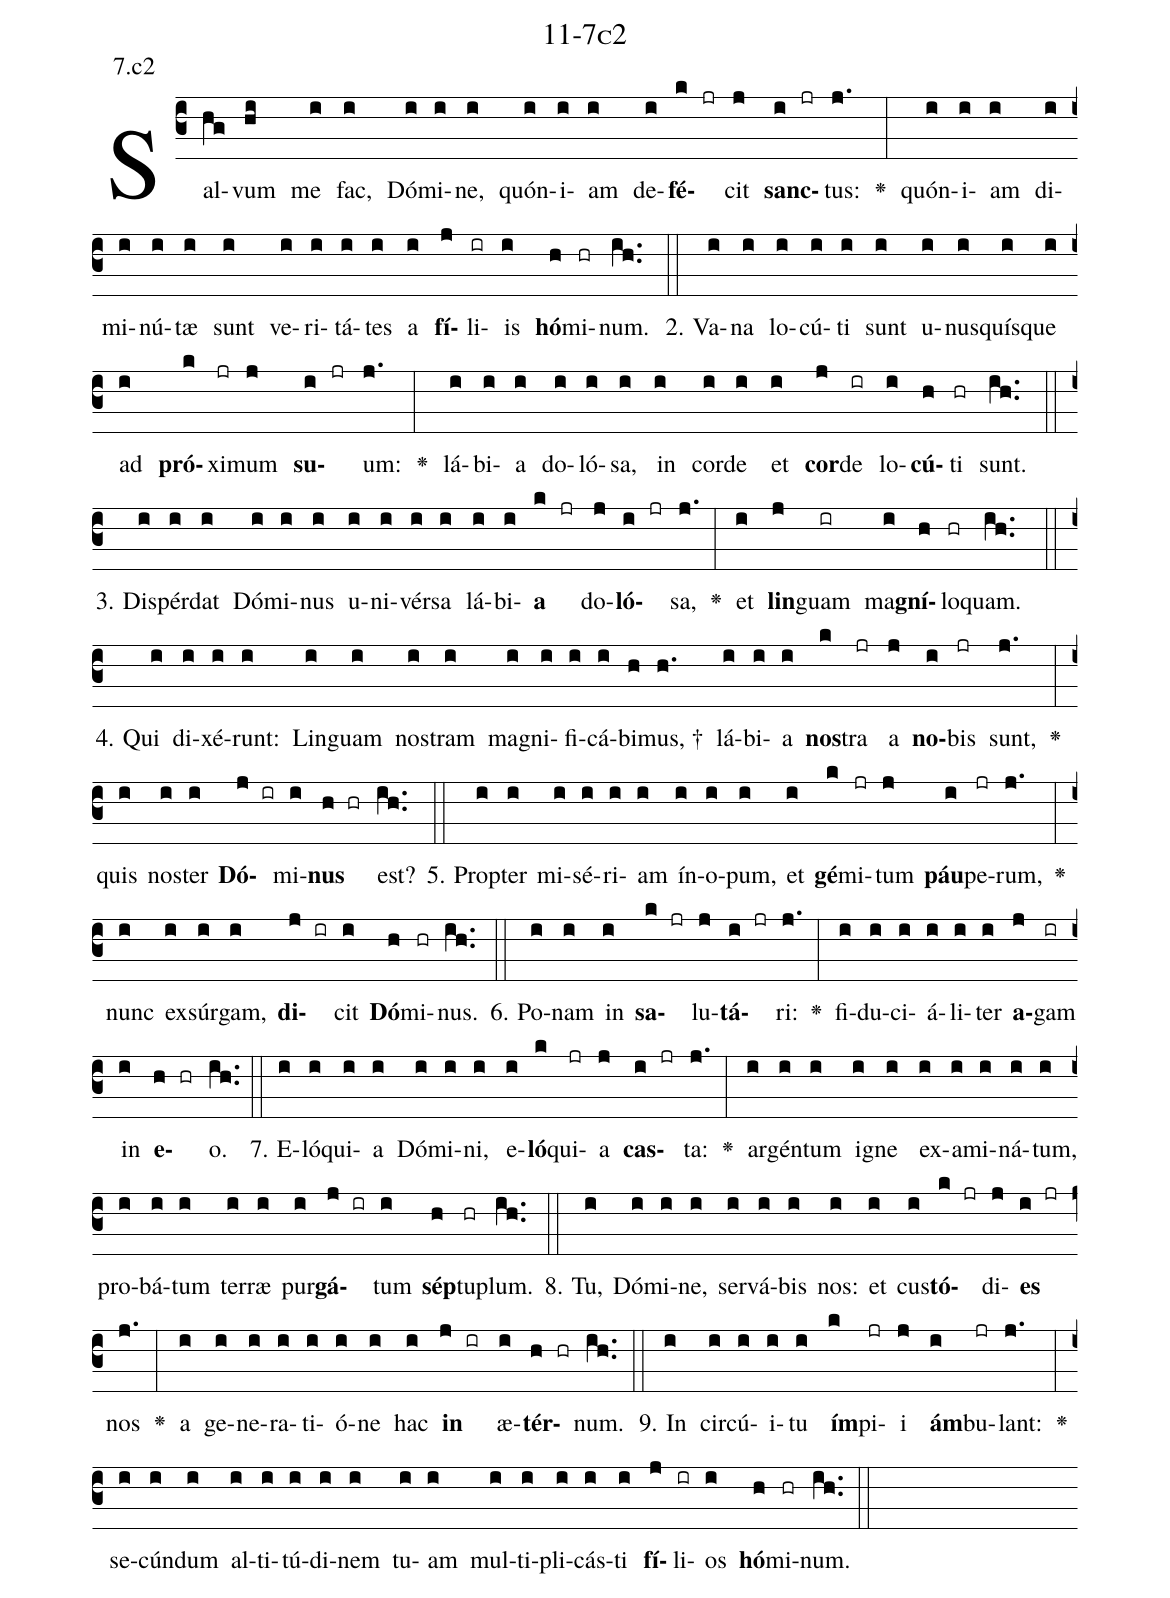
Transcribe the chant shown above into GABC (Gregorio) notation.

name: 11-7c2;
annotation: 7.c2;
%%
(c3)Sal(hg)vum(hi) me(i) fac,(i) Dó(i)mi(i)ne,(i) quón(i)i(i)am(i) de(i)<b>fé</b>(k jr)cit(j) <b>sanc</b>(i jr)tus:(j.) <v>\greheightstar</v>(:) quón(i)i(i)am(i) di(i)mi(i)nú(i)tæ(i) sunt(i) ve(i)ri(i)tá(i)tes(i) a(i) <b>fí</b>(j)li(ir)is(i) <b>hó</b>(h)mi(hr)num.(ih..) (::)
2. Va(i)na(i) lo(i)cú(i)ti(i) sunt(i) u(i)nus(i)quís(i)que(i) ad(i) <b>pró</b>(k)xi(jr)mum(j) <b>su</b>(i jr)um:(j.) <v>\greheightstar</v>(:) lá(i)bi(i)a(i) do(i)ló(i)sa,(i) in(i) cor(i)de(i) et(i) <b>cor</b>(j)de(ir) lo(i)<b>cú</b>(h)ti(hr) sunt.(ih..) (::)
3. Dis(i)pér(i)dat(i) Dó(i)mi(i)nus(i) u(i)ni(i)vér(i)sa(i) lá(i)bi(i)<b>a</b>(k jr) do(j)<b>ló</b>(i jr)sa,(j.) <v>\greheightstar</v>(:) et(i) <b>lin</b>(j)guam(ir) ma(i)<b>gní</b>(h)lo(hr)quam.(ih..) (::)
4. Qui(i) di(i)xé(i)runt:(i) Lin(i)guam(i) nos(i)tram(i) ma(i)gni(i)fi(i)cá(i)bi(h)mus, †(h.) lá(i)bi(i)a(i) <b>nos</b>(k)tra(jr) a(j) <b>no</b>(i)bis(jr) sunt,(j.) <v>\greheightstar</v>(:) quis(i) nos(i)ter(i) <b>Dó</b>(j ir)mi(i)<b>nus</b>(h hr) est?(ih..) (::)
5. Prop(i)ter(i) mi(i)sé(i)ri(i)am(i) ín(i)o(i)pum,(i) et(i) <b>gé</b>(k)mi(jr)tum(j) <b>páu</b>(i)pe(jr)rum,(j.) <v>\greheightstar</v>(:) nunc(i) ex(i)súr(i)gam,(i) <b>di</b>(j ir)cit(i) <b>Dó</b>(h)mi(hr)nus.(ih..) (::)
6. Po(i)nam(i) in(i) <b>sa</b>(k jr)lu(j)<b>tá</b>(i jr)ri:(j.) <v>\greheightstar</v>(:) fi(i)du(i)ci(i)á(i)li(i)ter(i) <b>a</b>(j)gam(ir) in(i) <b>e</b>(h hr)o.(ih..) (::)
7. E(i)ló(i)qui(i)a(i) Dó(i)mi(i)ni,(i) e(i)<b>ló</b>(k)qui(jr)a(j) <b>cas</b>(i jr)ta:(j.) <v>\greheightstar</v>(:) ar(i)gén(i)tum(i) i(i)gne(i) ex(i)a(i)mi(i)ná(i)tum,(i) pro(i)bá(i)tum(i) ter(i)ræ(i) pur(i)<b>gá</b>(j ir)tum(i) <b>sép</b>(h)tu(hr)plum.(ih..) (::)
8. Tu,(i) Dó(i)mi(i)ne,(i) ser(i)vá(i)bis(i) nos:(i) et(i) cus(i)<b>tó</b>(k jr)di(j)<b>es</b>(i jr) nos(j.) <v>\greheightstar</v>(:) a(i) ge(i)ne(i)ra(i)ti(i)ó(i)ne(i) hac(i) <b>in</b>(j ir) æ(i)<b>tér</b>(h hr)num.(ih..) (::)
9. In(i) cir(i)cú(i)i(i)tu(i) <b>ím</b>(k)pi(jr)i(j) <b>ám</b>(i)bu(jr)lant:(j.) <v>\greheightstar</v>(:) se(i)cún(i)dum(i) al(i)ti(i)tú(i)di(i)nem(i) tu(i)am(i) mul(i)ti(i)pli(i)cás(i)ti(i) <b>fí</b>(j)li(ir)os(i) <b>hó</b>(h)mi(hr)num.(ih..) (::)
